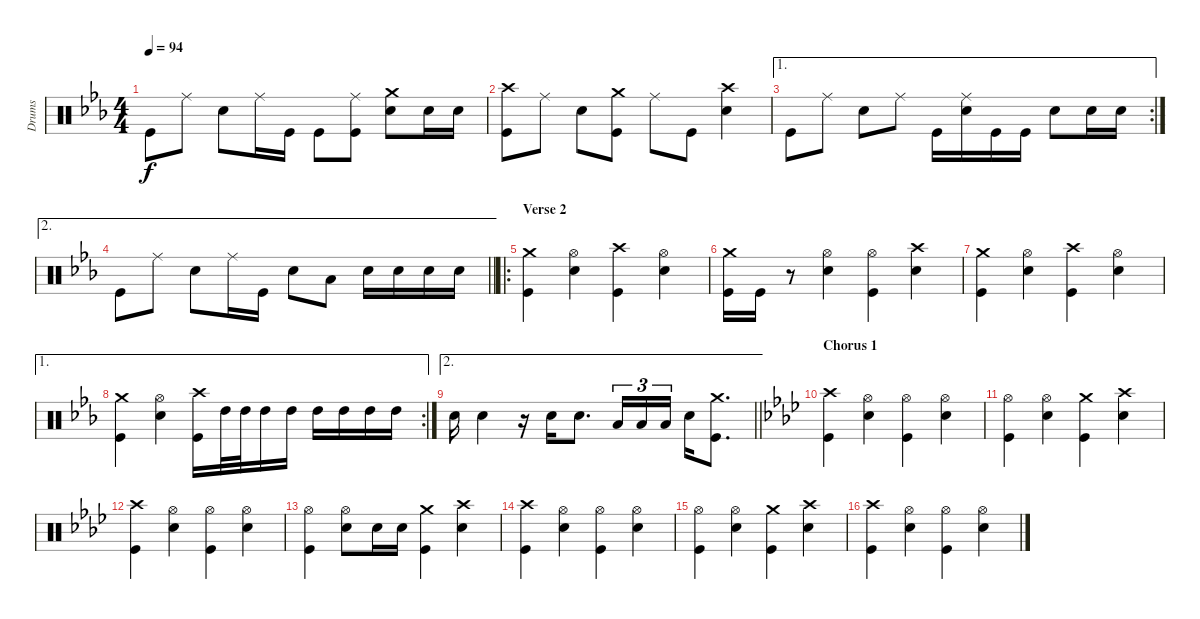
\track ("Drums" "Drums") {instrument percussion}
\staff {score}
\articulation defaults
\ts (4 4)
\tempo 94
\clef neutral
\ks eb "Kick (hit)".8{dy f} "Ride (middle)".8 "Snare (hit) 2".8 "Ride (middle)".16 "Kick (hit)".16 "Kick (hit)".8
("Ride (middle)" "Kick (hit)").8 ("Crash medium (hit)" "Snare (hit) 2").8 "Snare (hit) 2".16 "Snare (hit) 2".16 |
("Crash high (hit)" "Kick (hit)").8 "Ride (middle)".8 "Snare (hit) 2".8 ("Crash medium (hit)" "Kick (hit)").8 "Ride (middle)".8 "Kick (hit)".8 ("Crash high (hit)" "Snare (hit) 2").4 |
\ae 1
\rc 2 "Kick (hit)".8 "Ride (middle)".8 "Snare (hit) 2".8 "Ride (middle)".8 "Kick (hit)".16
("Ride (middle)" "Snare (hit) 2").16 "Kick (hit)".16 "Kick (hit)".16 "Snare (hit) 2".8 "Snare (hit) 2".16 "Snare (hit) 2".16 |
\ae 2
\barLineRight lightlight "Kick (hit)".8 "Ride (middle)".8 "Snare (hit) 2".8 "Ride (middle)".16 "Kick (hit)".16 "Snare (hit) 2".8 "Low Floor Tom (hit)".8 "Snare (hit) 2".16 "Snare (hit) 2".16 "Snare (hit) 2".16 "Snare (hit) 2".16
|
\ro
\section ("" "Verse 2")
("Crash medium (hit)" "Kick (hit)").4 ("Hi-Hat (open)" "Snare (hit) 2").4 ("Crash high (hit)" "Kick (hit)").4 ("Hi-Hat (open)" "Snare (hit) 2").4 |
("Crash medium (hit)" "Kick (hit)").16 "Kick (hit)".16 r.8 ("Hi-Hat (open)" "Snare (hit) 2").4 ("Hi-Hat (open)" "Kick (hit)").4 ("Crash high (hit)" "Snare (hit) 2").4 |
("Crash medium (hit)" "Kick (hit)").4 ("Hi-Hat (open)" "Snare (hit) 2").4 ("Crash high (hit)" "Kick (hit)").4 ("Hi-Hat (open)" "Snare (hit) 2").4 |
\ae 1
\rc 2
("Crash medium (hit)" "Kick (hit)").4 ("Hi-Hat (open)" "Snare (hit) 2").4 ("Crash high (hit)" "Kick (hit)").16 "High Tom (hit)".32 "High Tom (hit)".32 "High Tom (hit)".16 "High Tom (hit)".16 "High Tom (hit)".16 "High Tom (hit)".16 "High Tom (hit)".16 "High Tom (hit)".16 |
\ae 2
\barLineRight lightlight "Snare (hit) 2".16 "Snare (hit) 2".4
r.16 "Snare (hit) 2".16 "Snare (hit) 2".8{d} "Low Tom (hit)".16{tu (3 2)} "Low Tom (hit)".16{tu (3 2)} "Low Tom (hit)".16{tu (3 2)} "Snare (hit) 2".16 ("Crash medium (hit)" "Kick (hit)").8{d} |
\section ("" "Chorus 1")
\ks ab
("Crash high (hit)" "Kick (hit)").4 ("Hi-Hat (open)" "Snare (hit) 2").4 ("Hi-Hat (open)" "Kick (hit)").4 ("Hi-Hat (open)" "Snare (hit) 2").4 |
("Hi-Hat (open)" "Kick (hit)").4 ("Hi-Hat (open)" "Snare (hit) 2").4 ("Crash medium (hit)" "Kick (hit)").4 ("Crash high (hit)" "Snare (hit) 2").4 |
("Crash high (hit)" "Kick (hit)").4 ("Hi-Hat (open)" "Snare (hit) 2").4 ("Hi-Hat (open)" "Kick (hit)").4 ("Hi-Hat (open)" "Snare (hit) 2").4 |
("Hi-Hat (open)" "Kick (hit)").4 ("Hi-Hat (open)" "Snare (hit) 2").8 "Snare (hit) 2".16 "Snare (hit) 2".16 ("Crash medium (hit)" "Kick (hit)").4 ("Crash high (hit)" "Snare (hit) 2").4 |
("Crash high (hit)" "Kick (hit)").4 ("Hi-Hat (open)" "Snare (hit) 2").4 ("Hi-Hat (open)" "Kick (hit)").4 ("Hi-Hat (open)" "Snare (hit) 2").4 |
("Hi-Hat (open)" "Kick (hit)").4 ("Hi-Hat (open)" "Snare (hit) 2").4 ("Crash medium (hit)" "Kick (hit)").4 ("Crash high (hit)" "Snare (hit) 2").4 |
("Crash high (hit)" "Kick (hit)").4 ("Hi-Hat (open)" "Snare (hit) 2").4 ("Hi-Hat (open)" "Kick (hit)").4 ("Hi-Hat (open)" "Snare (hit) 2").4
